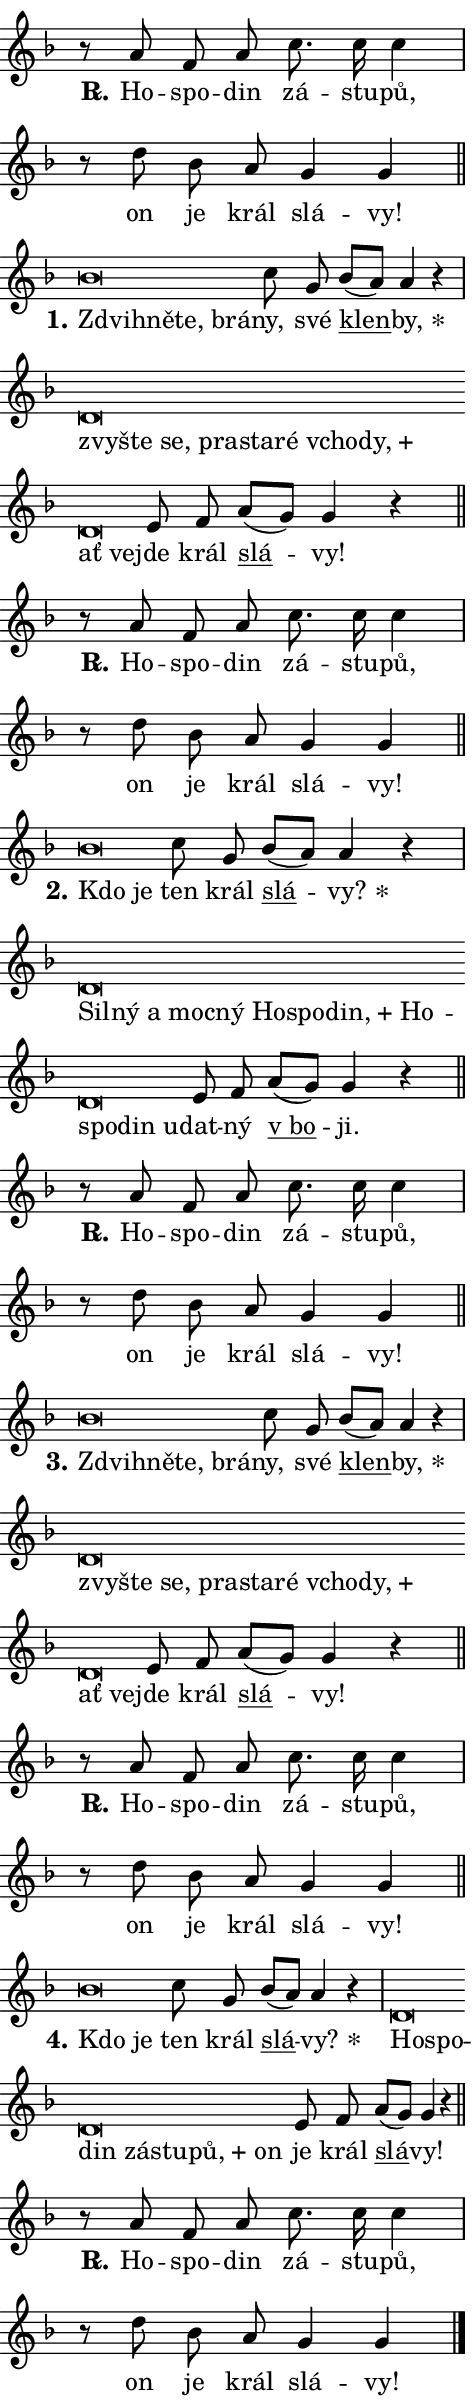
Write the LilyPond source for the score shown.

\version "2.24.0"
\header { tagline = "" }
\paper {
  indent = 0\cm
  top-margin = 0\cm
  right-margin = 0.13\cm % to fit lyric hyphens
  bottom-margin = 0\cm
  left-margin = 0\cm
  paper-width = 8\cm
  page-breaking = #ly:one-page-breaking
  system-system-spacing.basic-distance = #11
  score-system-spacing.basic-distance = #11
  ragged-last = ##f
}


%% Author: Thomas Morley
%% https://lists.gnu.org/archive/html/lilypond-user/2020-05/msg00002.html
#(define (line-position grob)
"Returns position of @var[grob} in current system:
   @code{'start}, if at first time-step
   @code{'end}, if at last time-step
   @code{'middle} otherwise
"
  (let* ((col (ly:item-get-column grob))
         (ln (ly:grob-object col 'left-neighbor))
         (rn (ly:grob-object col 'right-neighbor))
         (col-to-check-left (if (ly:grob? ln) ln col))
         (col-to-check-right (if (ly:grob? rn) rn col))
         (break-dir-left
           (and
             (ly:grob-property col-to-check-left 'non-musical #f)
             (ly:item-break-dir col-to-check-left)))
         (break-dir-right
           (and
             (ly:grob-property col-to-check-right 'non-musical #f)
             (ly:item-break-dir col-to-check-right))))
        (cond ((eqv? 1 break-dir-left) 'start)
              ((eqv? -1 break-dir-right) 'end)
              (else 'middle))))

#(define (tranparent-at-line-position vctor)
  (lambda (grob)
  "Relying on @code{line-position} select the relevant enry from @var{vctor}.
Used to determine transparency,"
    (case (line-position grob)
      ((end) (not (vector-ref vctor 0)))
      ((middle) (not (vector-ref vctor 1)))
      ((start) (not (vector-ref vctor 2))))))

noteHeadBreakVisibility =
#(define-music-function (break-visibility)(vector?)
"Makes @code{NoteHead}s transparent relying on @var{break-visibility}"
#{
  \override NoteHead.transparent =
    #(tranparent-at-line-position break-visibility)
#})

#(define delete-ledgers-for-transparent-note-heads
  (lambda (grob)
    "Reads whether a @code{NoteHead} is transparent.
If so this @code{NoteHead} is removed from @code{'note-heads} from
@var{grob}, which is supposed to be @code{LedgerLineSpanner}.
As a result ledgers are not printed for this @code{NoteHead}"
    (let* ((nhds-array (ly:grob-object grob 'note-heads))
           (nhds-list
             (if (ly:grob-array? nhds-array)
                 (ly:grob-array->list nhds-array)
                 '()))
           ;; Relies on the transparent-property being done before
           ;; Staff.LedgerLineSpanner.after-line-breaking is executed.
           ;; This is fragile ...
           (to-keep
             (remove
               (lambda (nhd)
                 (ly:grob-property nhd 'transparent #f))
               nhds-list)))
      ;; TODO find a better method to iterate over grob-arrays, similiar
      ;; to filter/remove etc for lists
      ;; For now rebuilt from scratch
      (set! (ly:grob-object grob 'note-heads)  '())
      (for-each
        (lambda (nhd)
          (ly:pointer-group-interface::add-grob grob 'note-heads nhd))
        to-keep))))

squashNotes = {
  \override NoteHead.X-extent = #'(-0.2 . 0.2)
  \override NoteHead.Y-extent = #'(-0.75 . 0)
  \override NoteHead.stencil =
    #(lambda (grob)
       (let ((pos (ly:grob-property grob 'staff-position)))
         (begin
           (if (< pos -7) (display "ERROR: Lower brevis then expected\n") (display ""))
           (if (<= pos -6) ly:text-interface::print ly:note-head::print))))
}
unSquashNotes = {
  \revert NoteHead.X-extent
  \revert NoteHead.Y-extent
  \revert NoteHead.stencil
}

hideNotes = \noteHeadBreakVisibility #begin-of-line-visible
unHideNotes = \noteHeadBreakVisibility #all-visible

% work-around for resetting accidentals
% https://lilypond.org/doc/v2.23/Documentation/notation/displaying-rhythms#unmetered-music
cadenzaMeasure = {
  \cadenzaOff
  \partial 1024 s1024
  \cadenzaOn
}

#(define-markup-command (accent layout props text) (markup?)
  "Underline accented syllable"
  (interpret-markup layout props
    #{\markup \override #'(offset . 4.3) \underline { #text }#}))

responsum = \markup \concat {
  "R" \hspace #-1.05 \path #0.1 #'((moveto 0 0.07) (lineto 0.9 0.8)) \hspace #0.05 "."
}

spaceSize = #0.6828661417322834 % exact space size for TeX Gyre Schola

\layout {
  \context {
    \Staff
    \remove "Time_signature_engraver"
    \override LedgerLineSpanner.after-line-breaking = #delete-ledgers-for-transparent-note-heads
  }
  \context {
    \Lyrics {
      \override LyricSpace.minimum-distance = \spaceSize
      \override LyricText.font-name = #"TeX Gyre Schola"
      \override LyricText.font-size = 1
      \override StanzaNumber.font-name = #"TeX Gyre Schola Bold"
      \override StanzaNumber.font-size = 1
    }
  }
  \context {
    \Score 
    \override NoteHead.text =
      #(lambda (grob) 
        (let ((pos (ly:grob-property grob 'staff-position)))
          #{\markup {
            \combine
              \halign #-0.55 \raise #(if (= pos -6) 0 0.5) \override #'(thickness . 2) \draw-line #'(3.2 . 0)
              \musicglyph "noteheads.sM1"
          }#}))
  }
}

% magnetic-lyrics.ily
%
%   written by
%     Jean Abou Samra <jean@abou-samra.fr>
%     Werner Lemberg <wl@gnu.org>
%
%   adapted by
%     Jiri Hon <jiri.hon@gmail.com>
%
% Version 2022-Apr-15

% https://www.mail-archive.com/lilypond-user@gnu.org/msg149350.html

#(define (Left_hyphen_pointer_engraver context)
   "Collect syllable-hyphen-syllable occurrences in lyrics and store
them in properties.  This engraver only looks to the left.  For
example, if the lyrics input is @code{foo -- bar}, it does the
following.

@itemize @bullet
@item
Set the @code{text} property of the @code{LyricHyphen} grob between
@q{foo} and @q{bar} to @code{foo}.

@item
Set the @code{left-hyphen} property of the @code{LyricText} grob with
text @q{foo} to the @code{LyricHyphen} grob between @q{foo} and
@q{bar}.
@end itemize

Use this auxiliary engraver in combination with the
@code{lyric-@/text::@/apply-@/magnetic-@/offset!} hook."
   (let ((hyphen #f)
         (text #f))
     (make-engraver
      (acknowledgers
       ((lyric-syllable-interface engraver grob source-engraver)
        (set! text grob)))
      (end-acknowledgers
       ((lyric-hyphen-interface engraver grob source-engraver)
        ;(when (not (grob::has-interface grob 'lyric-space-interface))
          (set! hyphen grob)));)
      ((stop-translation-timestep engraver)
       (when (and text hyphen)
         (ly:grob-set-object! text 'left-hyphen hyphen))
       (set! text #f)
       (set! hyphen #f)))))

#(define (lyric-text::apply-magnetic-offset! grob)
   "If the space between two syllables is less than the value in
property @code{LyricText@/.details@/.squash-threshold}, move the right
syllable to the left so that it gets concatenated with the left
syllable.

Use this function as a hook for
@code{LyricText@/.after-@/line-@/breaking} if the
@code{Left_@/hyphen_@/pointer_@/engraver} is active."
   (let ((hyphen (ly:grob-object grob 'left-hyphen #f)))
     (when hyphen
       (let ((left-text (ly:spanner-bound hyphen LEFT)))
         (when (grob::has-interface left-text 'lyric-syllable-interface)
           (let* ((common (ly:grob-common-refpoint grob left-text X))
                  (this-x-ext (ly:grob-extent grob common X))
                  (left-x-ext
                   (begin
                     ;; Trigger magnetism for left-text.
                     (ly:grob-property left-text 'after-line-breaking)
                     (ly:grob-extent left-text common X)))
                  ;; `delta` is the gap width between two syllables.
                  (delta (- (interval-start this-x-ext)
                            (interval-end left-x-ext)))
                  (details (ly:grob-property grob 'details))
                  (threshold (assoc-get 'squash-threshold details 0.2)))
             (when (< delta threshold)
               (let* (;; We have to manipulate the input text so that
                      ;; ligatures crossing syllable boundaries are not
                      ;; disabled.  For languages based on the Latin
                      ;; script this is essentially a beautification.
                      ;; However, for non-Western scripts it can be a
                      ;; necessity.
                      (lt (ly:grob-property left-text 'text))
                      (rt (ly:grob-property grob 'text))
                      (is-space (grob::has-interface hyphen 'lyric-space-interface))
                      (space (if is-space " " ""))
                      (extra-delta (if is-space spaceSize 0))
                      ;; Append new syllable.
                      (ltrt-space (if (and (string? lt) (string? rt))
                                (string-append lt space rt)
                                (make-concat-markup (list lt space rt))))
                      ;; Right-align `ltrt` to the right side.
                      (ltrt-space-markup (grob-interpret-markup
                               grob
                               (make-translate-markup
                                (cons (interval-length this-x-ext) 0)
                                (make-right-align-markup ltrt-space)))))
                 (begin
                   ;; Don't print `left-text`.
                   (ly:grob-set-property! left-text 'stencil #f)
                   ;; Set text and stencil (which holds all collected
                   ;; syllables so far) and shift it to the left.
                   (ly:grob-set-property! grob 'text ltrt-space)
                   (ly:grob-set-property! grob 'stencil ltrt-space-markup)
                   (ly:grob-translate-axis! grob (- (- delta extra-delta)) X))))))))))


#(define (lyric-hyphen::displace-bounds-first grob)
   ;; Make very sure this callback isn't triggered too early.
   (let ((left (ly:spanner-bound grob LEFT))
         (right (ly:spanner-bound grob RIGHT)))
     (ly:grob-property left 'after-line-breaking)
     (ly:grob-property right 'after-line-breaking)
     (ly:lyric-hyphen::print grob)))

squashThreshold = #0.4

\layout {
  \context {
    \Lyrics
    \consists #Left_hyphen_pointer_engraver
    \override LyricText.after-line-breaking =
      #lyric-text::apply-magnetic-offset!
    \override LyricHyphen.stencil = #lyric-hyphen::displace-bounds-first
    \override LyricText.details.squash-threshold = \squashThreshold
    \override LyricHyphen.minimum-distance = 0
    \override LyricHyphen.minimum-length = \squashThreshold
  }
}

squashText = \override LyricText.details.squash-threshold = 9999
unSquashText = \override LyricText.details.squash-threshold = \squashThreshold

leftText = \override LyricText.self-alignment-X = #LEFT
unLeftText = \revert LyricText.self-alignment-X

starOffset = #(lambda (grob) 
                (let ((x_offset (ly:self-alignment-interface::aligned-on-x-parent grob)))
                  (if (= x_offset 0) 0 (+ x_offset 1.2))))

star = #(define-music-function (syllable)(string?)
"Append star separator at the end of a syllable"
#{
  \once \override LyricText.X-offset = #starOffset
  \lyricmode { \markup {
    #syllable
    \override #'((font-name . "TeX Gyre Schola Bold")) \hspace #0.2 \lower #0.65 \larger "*"
  } }
#})

starAccent = #(define-music-function (syllable)(string?)
"Append star separator at the end of a syllable and make accent"
#{
  \once \override LyricText.X-offset = #starOffset
  \lyricmode { \markup {
    \accent #syllable
    \override #'((font-name . "TeX Gyre Schola Bold")) \hspace #0.2 \lower #0.65 \larger "*"
  } }
#})

breath = #(define-music-function (syllable)(string?)
"Append breathing indicator at the end of a syllable"
#{
  \lyricmode { \markup { #syllable "+" } }
#})

optionalBreath = #(define-music-function (syllable)(string?)
"Append optional breathing indicator at the end of a syllable"
#{
  \lyricmode { \markup { #syllable "(+)" } }
#})


\score {
    <<
        \new Voice = "melody" { \cadenzaOn \key f \major \relative { r8 a' f a c8. c16 c4 \cadenzaMeasure \bar "|" r8 d bes a g4 g \cadenzaMeasure \bar "||" \break } }
        \new Lyrics \lyricsto "melody" { \lyricmode { \set stanza = \responsum
Ho -- spo -- din zá -- stu -- pů, on je král slá -- vy! } }
    >>
    \layout {}
}

\score {
    <<
        \new Voice = "melody" { \cadenzaOn \key f \major \relative { \squashNotes bes'\breve*1/16 \hideNotes \breve*1/16 \bar "" \breve*1/16 \breve*1/16 \bar "" \unHideNotes \unSquashNotes c8 g \bar "" bes[( a)] a4 r \cadenzaMeasure \bar "|" \squashNotes d,\breve*1/16 \hideNotes \breve*1/16 \bar "" \breve*1/16 \bar "" \breve*1/16 \bar "" \breve*1/16 \bar "" \breve*1/16 \bar "" \breve*1/16 \bar "" \breve*1/16 \bar "" \breve*1/16 \breve*1/16 \bar "" \unHideNotes \unSquashNotes e8 f \bar "" a[( g)] g4 r \cadenzaMeasure \bar "||" \break } }
        \new Lyrics \lyricsto "melody" { \lyricmode { \set stanza = "1."
\leftText Zdvih -- \squashText ně -- te, brá -- \unLeftText \unSquashText ny, své \markup \accent klen -- \star by, \leftText zvy -- \squashText šte se, pra -- sta -- ré vcho -- \breath "dy," ať ve -- \unLeftText \unSquashText jde král \markup \accent slá -- vy! } }
    >>
    \layout {}
}

\score {
    <<
        \new Voice = "melody" { \cadenzaOn \key f \major \relative { r8 a' f a c8. c16 c4 \cadenzaMeasure \bar "|" r8 d bes a g4 g \cadenzaMeasure \bar "||" \break } }
        \new Lyrics \lyricsto "melody" { \lyricmode { \set stanza = \responsum
Ho -- spo -- din zá -- stu -- pů, on je král slá -- vy! } }
    >>
    \layout {}
}

\score {
    <<
        \new Voice = "melody" { \cadenzaOn \key f \major \relative { \squashNotes bes'\breve*1/16 \hideNotes \breve*1/16 \bar "" \unHideNotes \unSquashNotes c8 g \bar "" bes[( a)] a4 r \cadenzaMeasure \bar "|" \squashNotes d,\breve*1/16 \hideNotes \breve*1/16 \bar "" \breve*1/16 \bar "" \breve*1/16 \bar "" \breve*1/16 \bar "" \breve*1/16 \bar "" \breve*1/16 \bar "" \breve*1/16 \bar "" \breve*1/16 \bar "" \breve*1/16 \bar "" \breve*1/16 \breve*1/16 \bar "" \unHideNotes \unSquashNotes e8 f \bar "" a[( g)] g4 r \cadenzaMeasure \bar "||" \break } }
        \new Lyrics \lyricsto "melody" { \lyricmode { \set stanza = "2."
\leftText Kdo \squashText je \unLeftText \unSquashText ten král \markup \accent slá -- \star vy? \leftText Sil -- \squashText ný a moc -- ný Ho -- spo -- \breath "din," Ho -- spo -- din u -- \unLeftText \unSquashText dat -- ný \markup \accent "v bo" -- ji. } }
    >>
    \layout {}
}

\score {
    <<
        \new Voice = "melody" { \cadenzaOn \key f \major \relative { r8 a' f a c8. c16 c4 \cadenzaMeasure \bar "|" r8 d bes a g4 g \cadenzaMeasure \bar "||" \break } }
        \new Lyrics \lyricsto "melody" { \lyricmode { \set stanza = \responsum
Ho -- spo -- din zá -- stu -- pů, on je král slá -- vy! } }
    >>
    \layout {}
}

\score {
    <<
        \new Voice = "melody" { \cadenzaOn \key f \major \relative { \squashNotes bes'\breve*1/16 \hideNotes \breve*1/16 \bar "" \breve*1/16 \breve*1/16 \bar "" \unHideNotes \unSquashNotes c8 g \bar "" bes[( a)] a4 r \cadenzaMeasure \bar "|" \squashNotes d,\breve*1/16 \hideNotes \breve*1/16 \bar "" \breve*1/16 \bar "" \breve*1/16 \bar "" \breve*1/16 \bar "" \breve*1/16 \bar "" \breve*1/16 \bar "" \breve*1/16 \bar "" \breve*1/16 \breve*1/16 \bar "" \unHideNotes \unSquashNotes e8 f \bar "" a[( g)] g4 r \cadenzaMeasure \bar "||" \break } }
        \new Lyrics \lyricsto "melody" { \lyricmode { \set stanza = "3."
\leftText Zdvih -- \squashText ně -- te, brá -- \unLeftText \unSquashText ny, své \markup \accent klen -- \star by, \leftText zvy -- \squashText šte se, pra -- sta -- ré vcho -- \breath "dy," ať ve -- \unLeftText \unSquashText jde král \markup \accent slá -- vy! } }
    >>
    \layout {}
}

\score {
    <<
        \new Voice = "melody" { \cadenzaOn \key f \major \relative { r8 a' f a c8. c16 c4 \cadenzaMeasure \bar "|" r8 d bes a g4 g \cadenzaMeasure \bar "||" \break } }
        \new Lyrics \lyricsto "melody" { \lyricmode { \set stanza = \responsum
Ho -- spo -- din zá -- stu -- pů, on je král slá -- vy! } }
    >>
    \layout {}
}

\score {
    <<
        \new Voice = "melody" { \cadenzaOn \key f \major \relative { \squashNotes bes'\breve*1/16 \hideNotes \breve*1/16 \bar "" \unHideNotes \unSquashNotes c8 g \bar "" bes[( a)] a4 r \cadenzaMeasure \bar "|" \squashNotes d,\breve*1/16 \hideNotes \breve*1/16 \bar "" \breve*1/16 \bar "" \breve*1/16 \bar "" \breve*1/16 \bar "" \breve*1/16 \breve*1/16 \bar "" \unHideNotes \unSquashNotes e8 f \bar "" a[( g)] g4 r \cadenzaMeasure \bar "||" \break } }
        \new Lyrics \lyricsto "melody" { \lyricmode { \set stanza = "4."
\leftText Kdo \squashText je \unLeftText \unSquashText ten král \markup \accent slá -- \star vy? \leftText Ho -- \squashText spo -- din zá -- stu -- \breath "pů," on \unLeftText \unSquashText je král \markup \accent slá -- vy! } }
    >>
    \layout {}
}

\score {
    <<
        \new Voice = "melody" { \cadenzaOn \key f \major \relative { r8 a' f a c8. c16 c4 \cadenzaMeasure \bar "|" r8 d bes a g4 g \cadenzaMeasure \bar "||" \break } \bar "|." }
        \new Lyrics \lyricsto "melody" { \lyricmode { \set stanza = \responsum
Ho -- spo -- din zá -- stu -- pů, on je král slá -- vy! } }
    >>
    \layout {}
}
